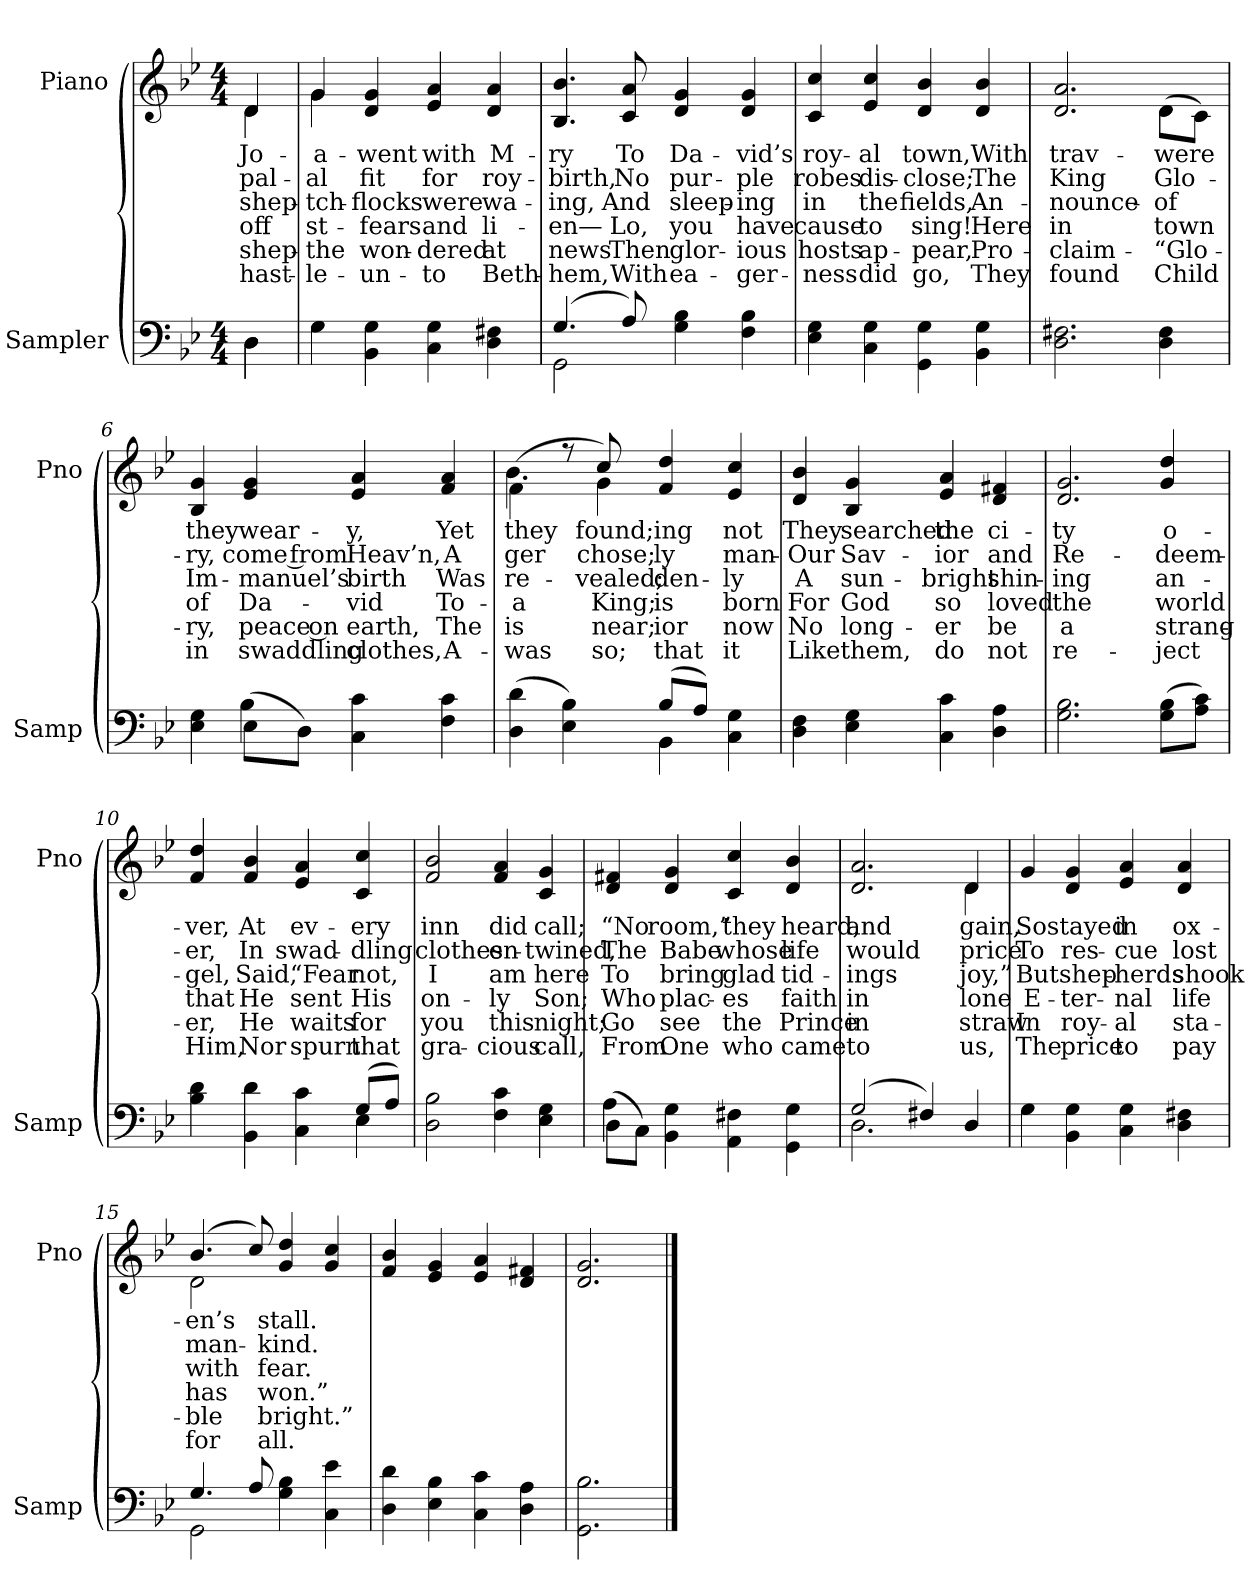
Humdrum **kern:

**kern	**kern	**text	**text	**text	**text	**text	**text
*part2	*part1	*part1	*part1	*part1	*part1	*part1	*part1
*staff2	*staff1	*staff1	*staff1	*staff1	*staff1	*staff1	*staff1
*I"Sampler	*I"Piano	*	*	*	*	*	*
*I'Samp	*I'Pno	*	*	*	*	*	*
*clefF4	*clefG2	*	*	*	*	*	*
*k[b-e-]	*k[b-e-]	*	*	*	*	*	*
*B-:	*B-:	*	*	*	*	*	*
*M4/4	*M4/4	*	*	*	*	*	*
=1	=1	=1	=1	=1	=1	=1	=1
*^	*^	*	*	*	*	*	*
4D\	4D	4d/	4d	Jo-	pal-	shep-	off	shep-	hast-
=2	=2	=2	=2	=2	=2	=2	=2	=2	=2
4G\	4G	4g/	4g	-a-	-al	-tch-	-st-	the	-le-
4BB-\ 4G\	2.ryy	4d/ 4g/	2.ryy	went	fit	flocks	fears	won-	un-
4C\ 4G\	.	4e-/ 4a/	.	with	for	were	and	-dered	-to
4D\ 4F#X\	.	4d/ 4a/	.	M-	roy-	wa-	li-	at	Beth-
*	*	*v	*v	*	*	*	*	*	*
=3	=3	=3	=3	=3	=3	=3	=3	=3
(4.G/	2GG	4.B-/ 4.b-/	-ry	birth,	-ing,	-en—	news	-hem,
8A/)	.	8c/ 8a/	To	No	And	Lo,	Then	With
4G\ 4B-\	2ryy	4d/ 4g/	Da-	pur-	sleep-	you	glor-	ea-
4F\ 4B-\	.	4d/ 4g/	-vid’s	-ple	-ing	have	-ious	-ger-
*v	*v	*	*	*	*	*	*	*
=4	=4	=4	=4	=4	=4	=4	=4
4E-\ 4G\	4c/ 4cc/	roy-	robes	in	cause	hosts	-ness
4C\ 4G\	4e-/ 4cc/	-al	dis-	the	to	ap-	did
4GG\ 4G\	4d/ 4b-/	town,	-close;	fields,	sing!	-pear,	go,
4BB-\ 4G\	4d/ 4b-/	With	The	An-	Here	Pro-	They
=5	=5	=5	=5	=5	=5	=5	=5
*	*^	*	*	*	*	*	*
2.D\ 2.F#X\	2.d/ 2.a/	2.ryy	trav-	King	-nounce-	in	-claim-	found
4D\ 4F#\	(8d\L	4d	were	Glo-	of	town	“Glo-	Child
.	8c\J)	.	.	.	.	.	.	.
*	*v	*v	*	*	*	*	*	*
=6	=6	=6	=6	=6	=6	=6	=6
*^	*	*	*	*	*	*	*
4E-\ 4G\	4ryy	4B-/ 4g/	they	-ry,	Im-	of	-ry,	in
(8E-\L	4B-	4e-/ 4g/	wear-	come from	-manuel’s	Da-	peace on	swaddling
8D\J)	.	.	.	.	.	.	.	.
4C\ 4c\	2ryy	4e-/ 4a/	-y,	Heav’n,	birth	-vid	earth,	clothes,
4F\ 4c\	.	4f/ 4a/	Yet	A	Was	To-	The	A-
=7	=7	=7	=7	=7	=7	=7	=7	=7
*	*	*^	*	*	*	*	*	*
(4D\ 4d\	2ryy	(4f\	4.b-	they	-ger	re-	a	is	was
4E-\ 4B-\)	.	8r	.	.	.	.	.	.	.
.	.	8cc/)	4g	found;	chose;	-vealed;	King;	near;	so;
(8B-/L	4BB-	4f/ 4dd/	.	-ing	-ly	-den-	is	-ior	that
8A/J)	.	.	4.ryy	.	.	.	.	.	.
4C\ 4G\	4ryy	4e-/ 4cc/	.	not	man-	-ly	born	now	it
*v	*v	*	*	*	*	*	*	*	*
*	*v	*v	*	*	*	*	*	*
=8	=8	=8	=8	=8	=8	=8	=8
4D\ 4F\	4d/ 4b-/	They	Our	A	For	No	Like
4E-\ 4G\	4B-/ 4g/	searched	Sav-	sun-	God	long-	them,
4C\ 4c\	4e-/ 4a/	the	-ior	-bright	so	-er	do
4D\ 4A\	4d/ 4f#X/	ci-	and	shin-	loved	be	not
=9	=9	=9	=9	=9	=9	=9	=9
2.G\ 2.B-\	2.d/ 2.g/	-ty	Re-	-ing	the	a	re-
(8G\ 8B-\L	4g/ 4dd/	o-	-deem-	an-	world	strang-	-ject
8A\ 8c\J)	.	.	.	.	.	.	.
=10	=10	=10	=10	=10	=10	=10	=10
*^	*	*	*	*	*	*	*
4B-\ 4d\	2.ryy	4f/ 4dd/	-ver,	-er,	-gel,	that	-er,	Him,
4BB-\ 4d\	.	4f/ 4b-/	At	In	Said,	He	He	Nor
4C\ 4c\	.	4e-/ 4a/	ev-	swad-	“Fear	sent	waits	spurn
(8G/L	4E-	4c/ 4cc/	-ery	-dling	not,	His	for	that
8A/J)	.	.	.	.	.	.	.	.
*v	*v	*	*	*	*	*	*	*
=11	=11	=11	=11	=11	=11	=11	=11
2D\ 2B-\	2f/ 2b-/	inn	clothes	I	on-	you	gra-
4F\ 4c\	4f/ 4a/	did	en-	am	-ly	this	-cious
4E-\ 4G\	4c/ 4g/	call;	-twined,	here	Son;	night;	call,
=12	=12	=12	=12	=12	=12	=12	=12
*^	*	*	*	*	*	*	*
(8D\L	4A	4d/ 4f#X/	“No	The	To	Who	Go	From
8C\J)	.	.	.	.	.	.	.	.
4BB-\ 4G\	2.ryy	4d/ 4g/	room,”	Babe	bring	plac-	see	One
4AA\ 4F#X\	.	4c/ 4cc/	they	whose	glad	-es	the	who
4GG\ 4G\	.	4d/ 4b-/	heard,	life	tid-	faith	Prince	came
=13	=13	=13	=13	=13	=13	=13	=13	=13
*	*	*^	*	*	*	*	*	*
(2G/	2.D	2.d/ 2.a/	2.ryy	and	would	-ings	in	in	to
4F#X/)	.	.	.	.	.	.	.	.	.
4D/	4ryy	4d/	4d	-gain,	price	joy,”	-lone	straw	us,
*v	*v	*	*	*	*	*	*	*	*
*	*v	*v	*	*	*	*	*	*
=14	=14	=14	=14	=14	=14	=14	=14
4G\	4g/	So	To	But	E-	In	The
4BB-\ 4G\	4d/ 4g/	stayed	res-	shep-	-ter-	roy-	price
4C\ 4G\	4e-/ 4a/	in	-cue	-herds	-nal	-al	to
4D\ 4F#X\	4d/ 4a/	ox-	lost	shook	life	sta-	pay
=15	=15	=15	=15	=15	=15	=15	=15
*^	*^	*	*	*	*	*	*
4.G/	2GG	(4.b-/	2d	-en’s	man-	with	has	-ble	for
8A/	.	8cc/)	.	.	.	.	.	.	.
4G\ 4B-\	2ryy	4g/ 4dd/	2ryy	stall.	-kind.	fear.	won.”	bright.”	all.
4C\ 4e-\	.	4g/ 4cc/	.	.	.	.	.	.	.
*v	*v	*	*	*	*	*	*	*	*
*	*v	*v	*	*	*	*	*	*
=16	=16	=16	=16	=16	=16	=16	=16
4D\ 4d\	4f/ 4b-/	.	.	.	.	.	.
4E-\ 4B-\	4e-/ 4g/	.	.	.	.	.	.
4C\ 4c\	4e-/ 4a/	.	.	.	.	.	.
4D\ 4A\	4d/ 4f#X/	.	.	.	.	.	.
=17	=17	=17	=17	=17	=17	=17	=17
2.GG\ 2.B-\	2.d/ 2.g/	.	.	.	.	.	.
==	==	==	==	==	==	==	==
*-	*-	*-	*-	*-	*-	*-	*-
